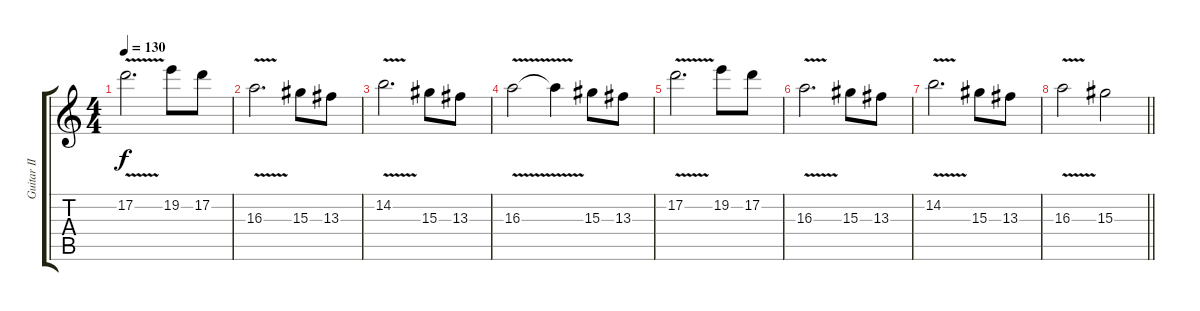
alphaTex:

\track ("Guitar II" "Guitar II") {instrument overdrivenguitar}
\staff {score tabs}
\tuning (D4 A3 F3 C3 G2 D2) {hide}
\ts (4 4)
\section ("" "")
\tempo 130
\clef g2
\ks c
17.2{v}.2{d dy f volume 7} 19.2.8 17.2.8 |
16.3{v}.2{d} 15.3.8 13.3.8 |
14.2{v}.2{d} 15.3.8 13.3.8 |
16.3{v}.2 16.3{t}.4 15.3.8 13.3.8 |
17.2{v}.2{d volume 0} 19.2.8 17.2.8 |
16.3{v}.2{d} 15.3.8 13.3.8 |
14.2{v}.2{d} 15.3.8 13.3.8 |
\barLineRight lightlight
16.3{v}.2 15.3.2
